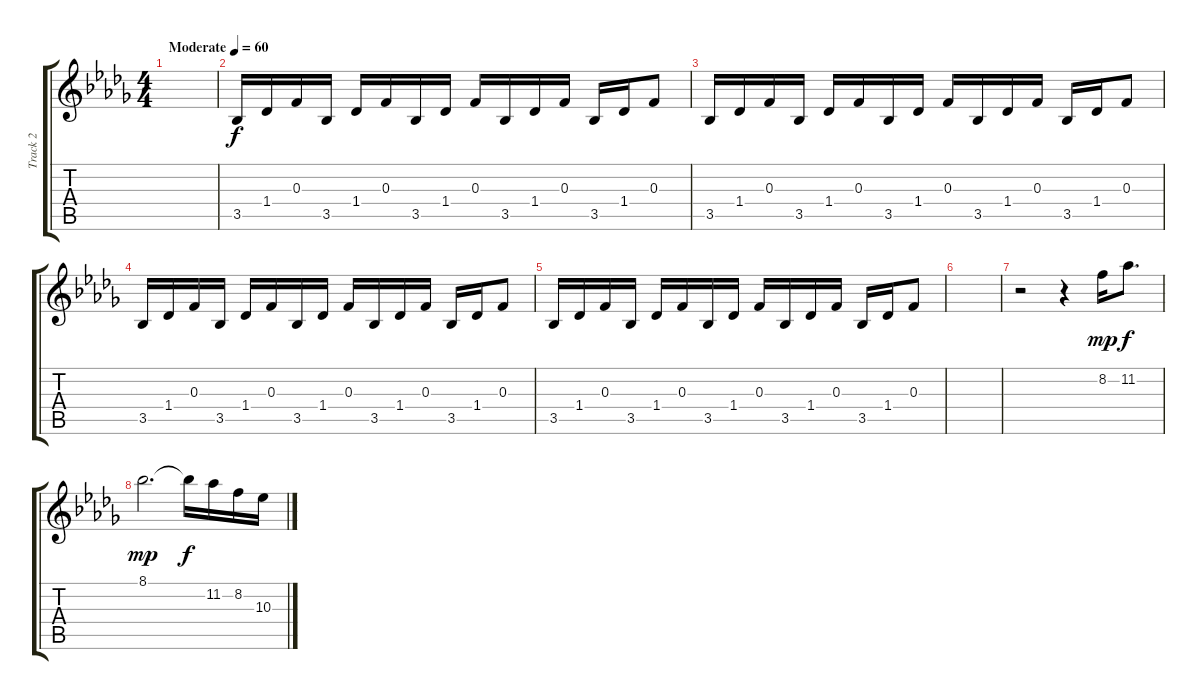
\track ("Track 2" "Track 2") {instrument electricguitarclean}
\staff {score tabs}
\tuning (D4 A3 F3 C3 G2 C2) {hide}
\ts (4 4)
\tempo (60 "Moderate")
\clef g2
\ks bbminor
|
3.5.16 1.4.16 0.3.16 3.5.16 1.4.16 0.3.16 3.5.16 1.4.16 0.3.16 3.5.16 1.4.16 0.3.16 3.5.16 1.4.16 0.3.8 |
3.5.16 1.4.16 0.3.16 3.5.16 1.4.16 0.3.16 3.5.16 1.4.16 0.3.16 3.5.16 1.4.16 0.3.16 3.5.16 1.4.16 0.3.8 |
3.5.16 1.4.16 0.3.16 3.5.16 1.4.16 0.3.16 3.5.16 1.4.16 0.3.16 3.5.16 1.4.16 0.3.16 3.5.16 1.4.16 0.3.8 |
3.5.16 1.4.16 0.3.16 3.5.16 1.4.16 0.3.16 3.5.16 1.4.16 0.3.16 3.5.16 1.4.16 0.3.16 3.5.16 1.4.16 0.3.8 |
|
r.2 r.4 8.2.16{dy mp} 11.2.8{d dy f} |
8.1.2{d dy mp} 8.1{t}.16{dy f volume 4} 11.2.16 8.2.16 10.3.16
